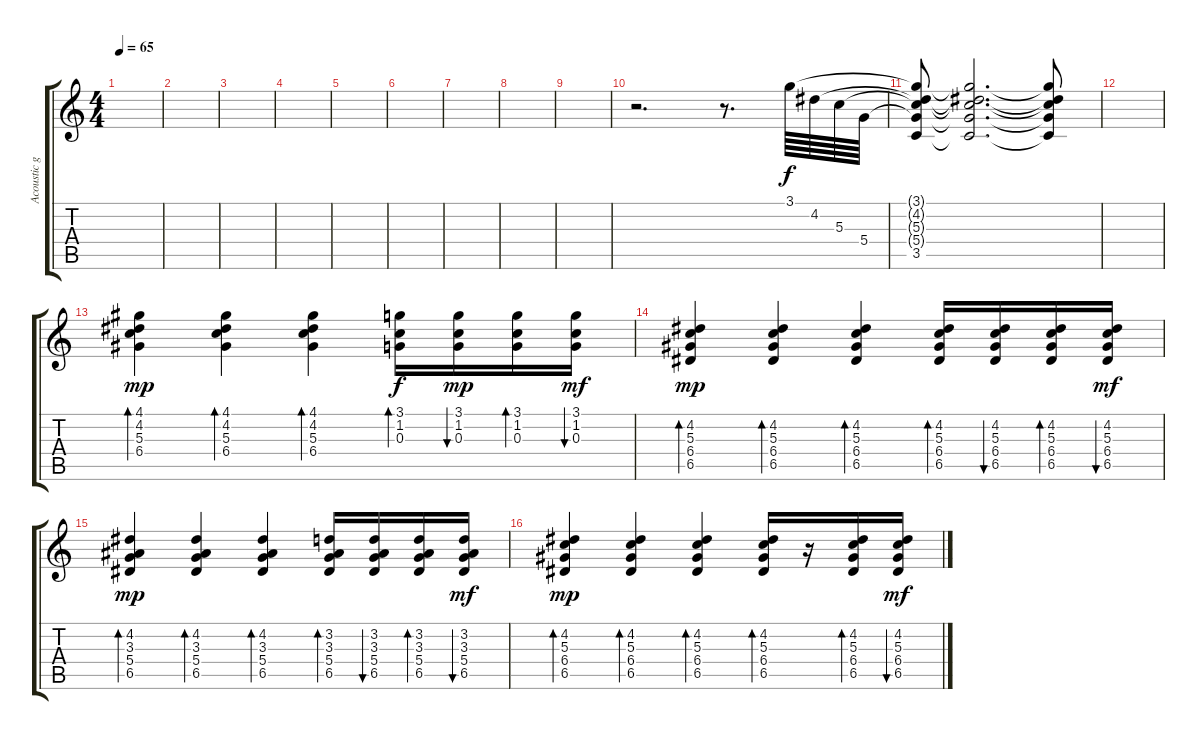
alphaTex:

\track ("Acoustic guitar" "Acoustic g") {instrument acousticguitarsteel}
\staff {score tabs}
\tuning (E4 B3 G3 D3 A2 E2) {hide}
\ts (4 4)
\tempo 65
\clef g2
\ks c
|
|
|
|
|
|
|
|
|
r.2{d} r.8{d} 3.1.64 4.2.64 5.3.64 5.4.64 |
(3.1{t} 4.2{t} 5.3{t} 5.4{t} 3.5).8 (3.1{t} 4.2{t} 5.3{t} 5.4{t} 3.5{t}).2{d} (3.1{t} 4.2{t} 5.3{t} 5.4{t} 3.5{t}).8 |
|
(4.1 4.2 5.3 6.4).4{bd 60 dy mp volume 8} (4.1 4.2 5.3 6.4).4{bd 60} (4.1 4.2 5.3 6.4).4{bd 60} (3.1 1.2 0.3).16{bd 30 dy f} (3.1 1.2 0.3).16{bu 30 dy mp} (3.1 1.2 0.3).16{bd 30} (3.1 1.2 0.3).16{bu 30 dy mf} |
(4.2 5.3 6.4 6.5).4{bd 30 dy mp} (4.2 5.3 6.4 6.5).4{bd 30} (4.2 5.3 6.4 6.5).4{bd 30} (4.2 5.3 6.4 6.5).16{bd 30} (4.2 5.3 6.4 6.5).16{bu 30} (4.2 5.3 6.4 6.5).16{bd 30} (4.2 5.3 6.4 6.5).16{bu 30 dy mf} |
(4.2 3.3 5.4 6.5).4{bd 30 dy mp} (4.2 3.3 5.4 6.5).4{bd 30} (4.2 3.3 5.4 6.5).4{bd 30} (3.2 3.3 5.4 6.5).16{bd 30} (3.2 3.3 5.4 6.5).16{bu 30} (3.2 3.3 5.4 6.5).16{bd 30} (3.2 3.3 5.4 6.5).16{bu 30 dy mf} |
(4.2 5.3 6.4 6.5).4{bd 30 dy mp} (4.2 5.3 6.4 6.5).4{bd 30} (4.2 5.3 6.4 6.5).4{bd 30} (4.2 5.3 6.4 6.5).16{bd 30} r.16 (4.2 5.3 6.4 6.5).16{bd 30} (4.2 5.3 6.4 6.5).16{bu 30 dy mf}
